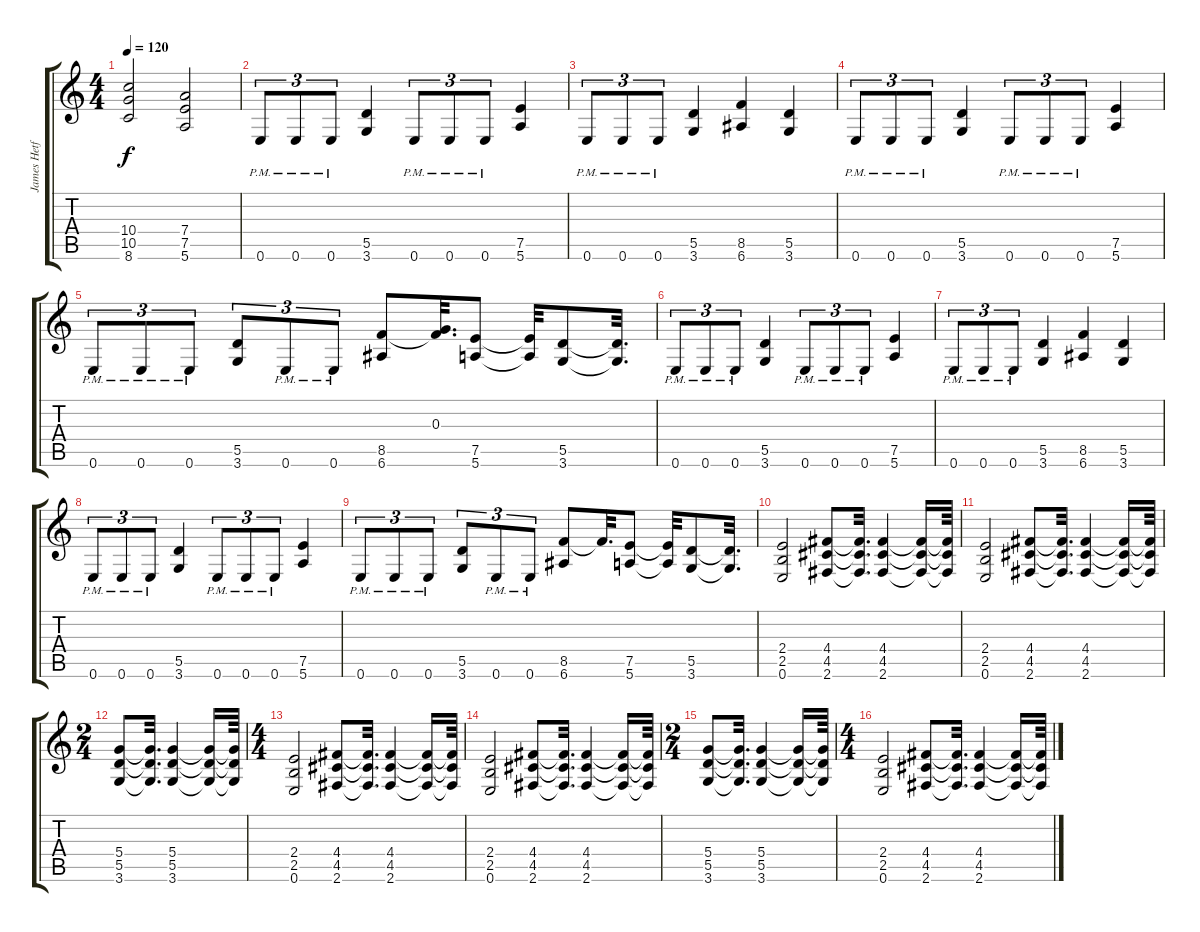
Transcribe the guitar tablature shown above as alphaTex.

\track ("James Hetfield" "James Hetf") {instrument distortionguitar}
\staff {score tabs}
\tuning (E4 B3 G3 D3 A2 E2) {hide}
\ts (4 4)
\tempo 120
\clef g2
\ks c
(10.4 10.5 8.6).2{dy f} (7.4 7.5 5.6).2 |
0.6{pm}.8{tu (3 2)} 0.6{pm}.8{tu (3 2)} 0.6{pm}.8{tu (3 2)} (5.5 3.6).4 0.6{pm}.8{tu (3 2)} 0.6{pm}.8{tu (3 2)} 0.6{pm}.8{tu (3 2)} (7.5 5.6).4 |
0.6{pm}.8{tu (3 2)} 0.6{pm}.8{tu (3 2)} 0.6{pm}.8{tu (3 2)} (5.5 3.6).4 (8.5 6.6).4 (5.5 3.6).4 |
0.6{pm}.8{tu (3 2)} 0.6{pm}.8{tu (3 2)} 0.6{pm}.8{tu (3 2)} (5.5 3.6).4 0.6{pm}.8{tu (3 2)} 0.6{pm}.8{tu (3 2)} 0.6{pm}.8{tu (3 2)} (7.5 5.6).4 |
0.6{pm}.8{tu (3 2)} 0.6{pm}.8{tu (3 2)} 0.6{pm}.8{tu (3 2)} (5.5 3.6).8{tu (3 2)} 0.6{pm}.8{tu (3 2)} 0.6{pm}.8{tu (3 2)} (8.5 6.6).8 (0.3 8.5{t}).32{d} (7.5 5.6).8 (7.5{t} 5.6{t}).32 (5.5 3.6).8 (5.5{t} 3.6{t}).32{d} |
0.6{pm}.8{tu (3 2)} 0.6{pm}.8{tu (3 2)} 0.6{pm}.8{tu (3 2)} (5.5 3.6).4 0.6{pm}.8{tu (3 2)} 0.6{pm}.8{tu (3 2)} 0.6{pm}.8{tu (3 2)} (7.5 5.6).4 |
0.6{pm}.8{tu (3 2)} 0.6{pm}.8{tu (3 2)} 0.6{pm}.8{tu (3 2)} (5.5 3.6).4 (8.5 6.6).4 (5.5 3.6).4 |
0.6{pm}.8{tu (3 2)} 0.6{pm}.8{tu (3 2)} 0.6{pm}.8{tu (3 2)} (5.5 3.6).4 0.6{pm}.8{tu (3 2)} 0.6{pm}.8{tu (3 2)} 0.6{pm}.8{tu (3 2)} (7.5 5.6).4 |
0.6{pm}.8{tu (3 2)} 0.6{pm}.8{tu (3 2)} 0.6{pm}.8{tu (3 2)} (5.5 3.6).8{tu (3 2)} 0.6{pm}.8{tu (3 2)} 0.6{pm}.8{tu (3 2)} (8.5 6.6).8 8.5{t}.32{d} (7.5 5.6).8 (7.5{t} 5.6{t}).32 (5.5 3.6).8 (5.5{t} 3.6{t}).32{d} |
(2.4 2.5 0.6).2 (4.4 4.5 2.6).8 (4.4{t} 4.5{t} 2.6{t}).32{d} (4.4 4.5 2.6).4 (4.4{t} 4.5{t} 2.6{t}).16 (4.4{t} 4.5{t} 2.6{t}).64 |
(2.4 2.5 0.6).2 (4.4 4.5 2.6).8 (4.4{t} 4.5{t} 2.6{t}).32{d} (4.4 4.5 2.6).4 (4.4{t} 4.5{t} 2.6{t}).16 (4.4{t} 4.5{t} 2.6{t}).64 |
\ts (2 4)
(5.4 5.5 3.6).8 (5.4{t} 5.5{t} 3.6{t}).32{d} (5.4 5.5 3.6).4 (5.4{t} 5.5{t} 3.6{t}).16 (5.4{t} 5.5{t} 3.6{t}).64 |
\ts (4 4)
(2.4 2.5 0.6).2 (4.4 4.5 2.6).8 (4.4{t} 4.5{t} 2.6{t}).32{d} (4.4 4.5 2.6).4 (4.4{t} 4.5{t} 2.6{t}).16 (4.4{t} 4.5{t} 2.6{t}).64 |
(2.4 2.5 0.6).2 (4.4 4.5 2.6).8 (4.4{t} 4.5{t} 2.6{t}).32{d} (4.4 4.5 2.6).4 (4.4{t} 4.5{t} 2.6{t}).16 (4.4{t} 4.5{t} 2.6{t}).64 |
\ts (2 4)
(5.4 5.5 3.6).8 (5.4{t} 5.5{t} 3.6{t}).32{d} (5.4 5.5 3.6).4 (5.4{t} 5.5{t} 3.6{t}).16 (5.4{t} 5.5{t} 3.6{t}).64 |
\ts (4 4)
(2.4 2.5 0.6).2 (4.4 4.5 2.6).8 (4.4{t} 4.5{t} 2.6{t}).32{d} (4.4 4.5 2.6).4 (4.4{t} 4.5{t} 2.6{t}).16 (4.4{t} 4.5{t} 2.6{t}).64
